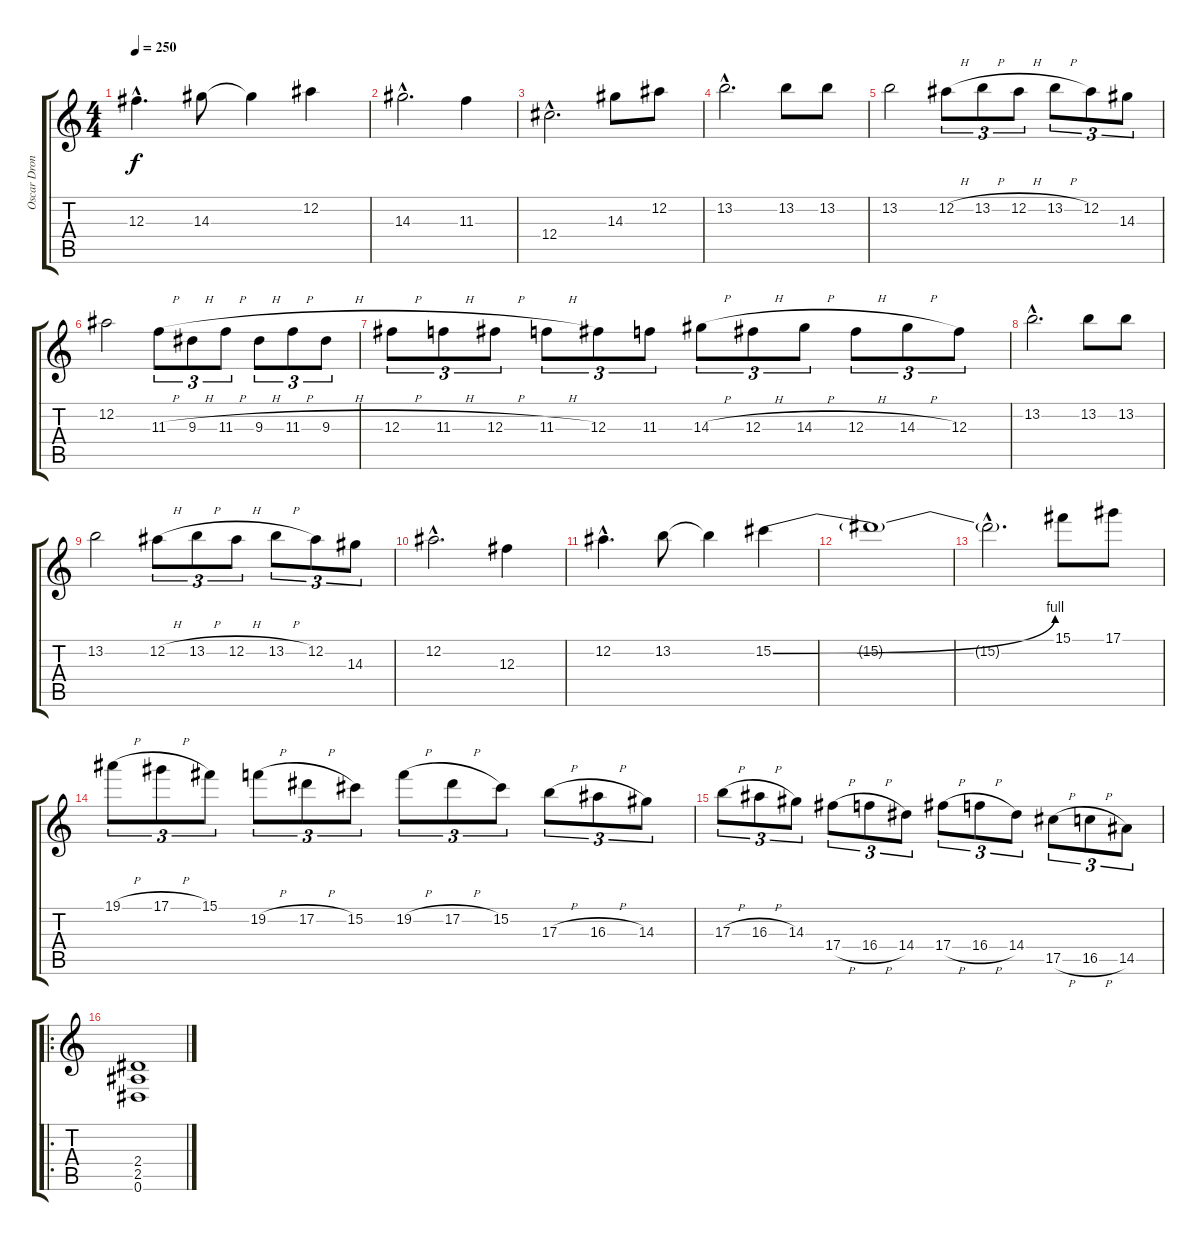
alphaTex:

\track ("Oscar Dronjak (Rhythm - Lead Guitar)" "Oscar Dron") {instrument distortionguitar}
\staff {score tabs}
\tuning (Eb4 Bb3 Gb3 Db3 Ab2 Eb2) {hide}
\ts (4 4)
\tempo 250
\clef g2
\ks c
12.3{hac}.4{d dy f} 14.3.8 14.3{t}.4 12.2.4 |
14.3{hac}.2{d} 11.3.4 |
12.4{hac}.2{d} 14.3.8 12.2.8 |
13.2{hac}.2{d} 13.2.8 13.2.8 |
13.2.2 12.2{h}.8{tu (3 2)} 13.2{h}.8{tu (3 2)} 12.2{h}.8{tu (3 2)} 13.2{h}.8{tu (3 2)} 12.2.8{tu (3 2)} 14.3.8{tu (3 2)} |
12.2.2 11.3{h}.8{tu (3 2)} 9.3{h}.8{tu (3 2)} 11.3{h}.8{tu (3 2)} 9.3{h}.8{tu (3 2)} 11.3{h}.8{tu (3 2)} 9.3{h}.8{tu (3 2)} |
12.3{h}.8{tu (3 2)} 11.3{h}.8{tu (3 2)} 12.3{h}.8{tu (3 2)} 11.3{h}.8{tu (3 2)} 12.3.8{tu (3 2)} 11.3.8{tu (3 2)} 14.3{h}.8{tu (3 2)} 12.3{h}.8{tu (3 2)} 14.3{h}.8{tu (3 2)} 12.3{h}.8{tu (3 2)} 14.3{h}.8{tu (3 2)} 12.3.8{tu (3 2)} |
13.2{hac}.2{d} 13.2.8 13.2.8 |
13.2.2 12.2{h}.8{tu (3 2)} 13.2{h}.8{tu (3 2)} 12.2{h}.8{tu (3 2)} 13.2{h}.8{tu (3 2)} 12.2.8{tu (3 2)} 14.3.8{tu (3 2)} |
12.2{hac}.2{d} 12.3.4 |
12.2{hac}.4{d} 13.2.8 13.2{t}.4 15.2{be (bend 0 0 60 4)}.4 |
15.2{t}.1 |
15.2{hac t}.2{d} 15.1.8 17.1.8 |
19.1{h}.8{tu (3 2)} 17.1{h}.8{tu (3 2)} 15.1.8{tu (3 2)} 19.2{h}.8{tu (3 2)} 17.2{h}.8{tu (3 2)} 15.2.8{tu (3 2)} 19.2{h}.8{tu (3 2)} 17.2{h}.8{tu (3 2)} 15.2.8{tu (3 2)} 17.3{h}.8{tu (3 2)} 16.3{h}.8{tu (3 2)} 14.3.8{tu (3 2)} |
17.3{h}.8{tu (3 2)} 16.3{h}.8{tu (3 2)} 14.3.8{tu (3 2)} 17.4{h}.8{tu (3 2)} 16.4{h}.8{tu (3 2)} 14.4.8{tu (3 2)} 17.4{h}.8{tu (3 2)} 16.4{h}.8{tu (3 2)} 14.4.8{tu (3 2)} 17.5{h}.8{tu (3 2)} 16.5{h}.8{tu (3 2)} 14.5.8{tu (3 2)} |
\ro
(2.4 2.5 0.6).1
